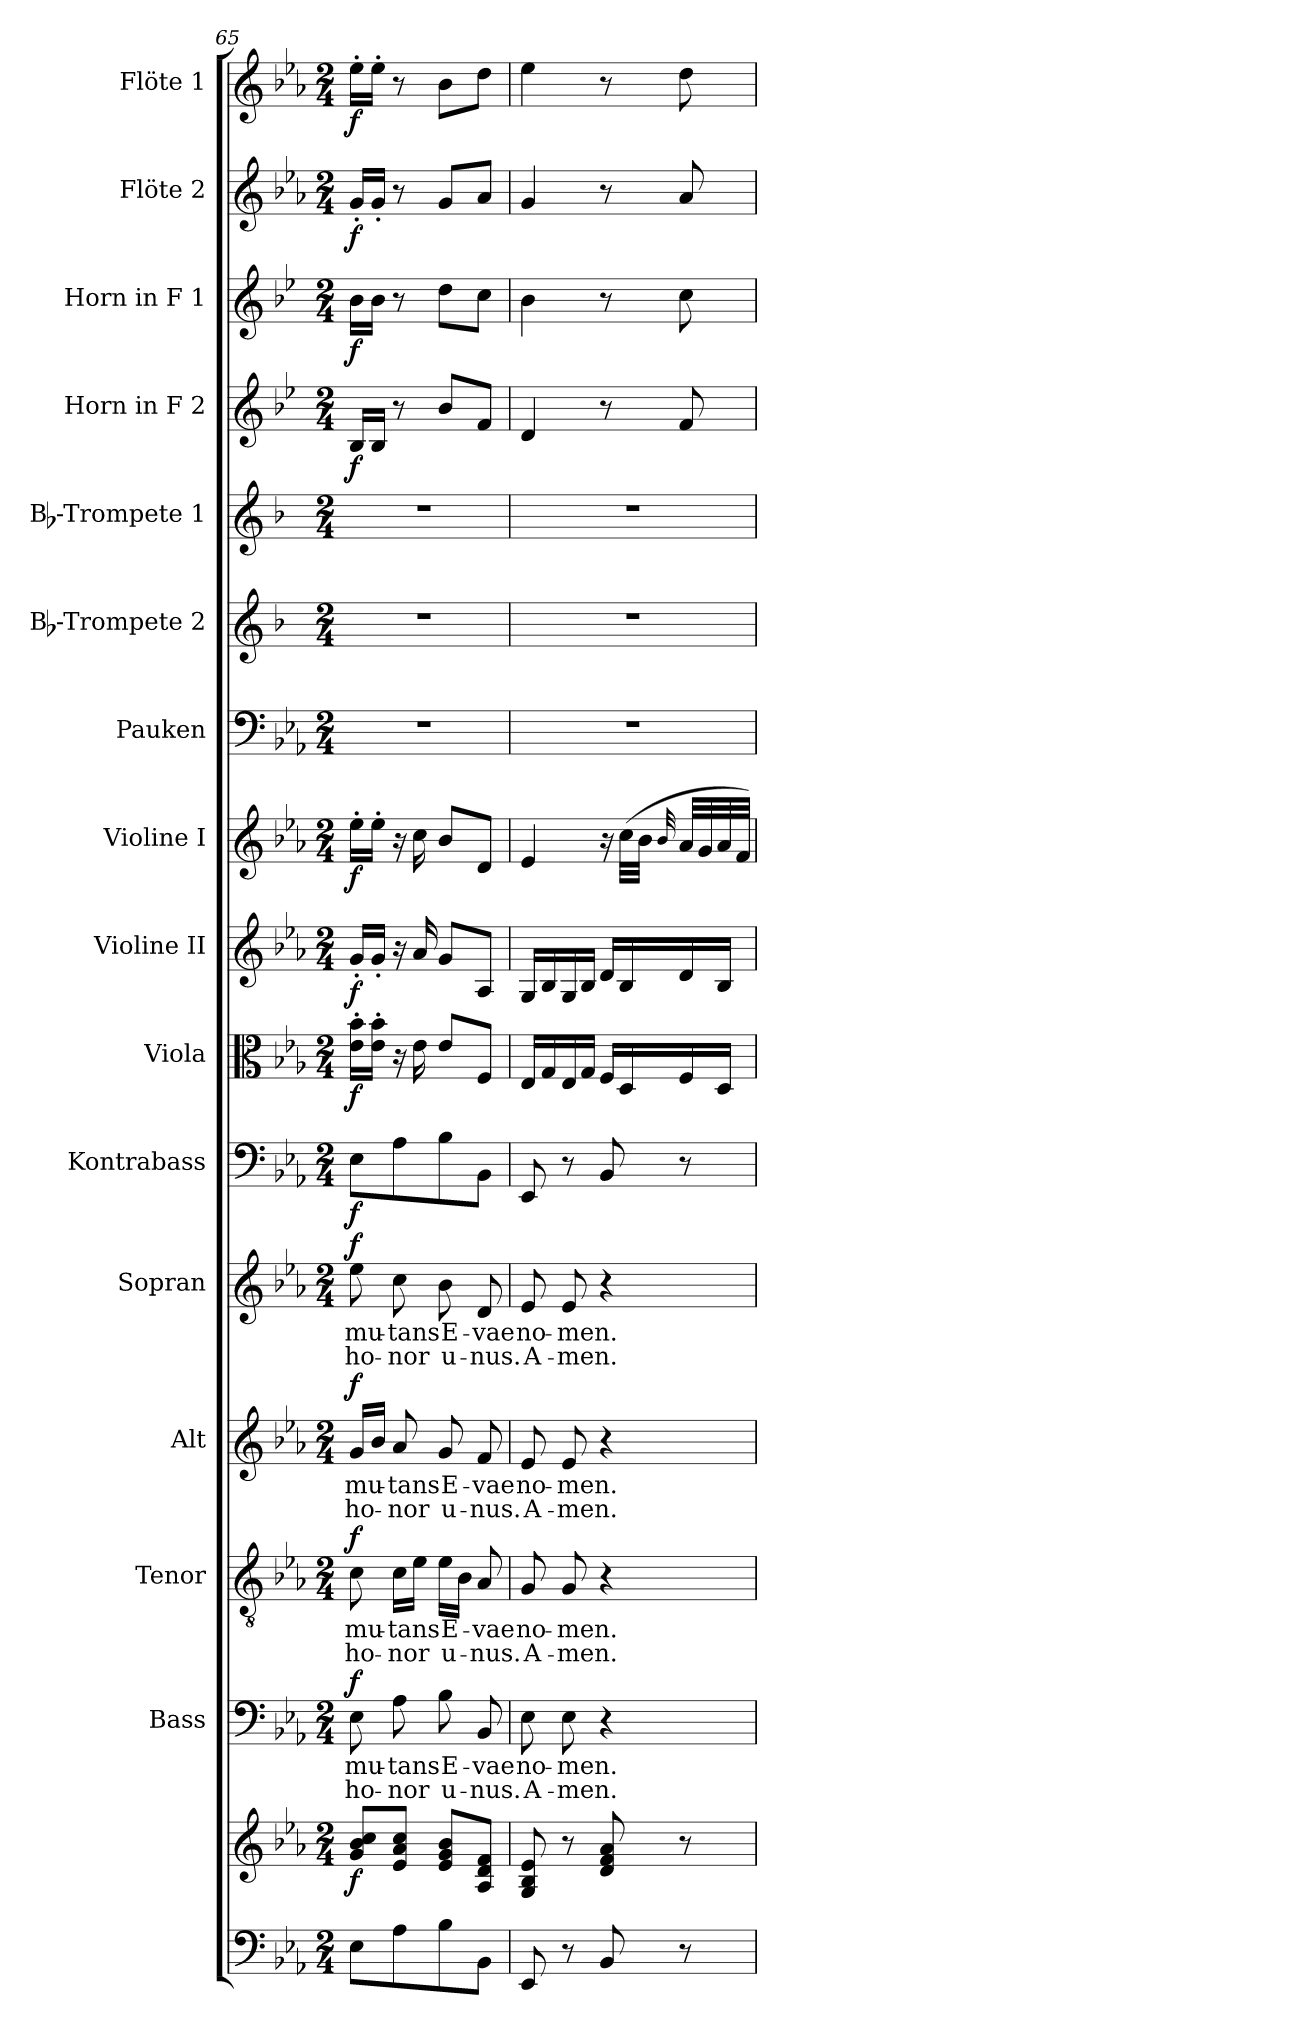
**kern	**kern	**dynam	**kern	**text	**text	**dynam	**kern	**text	**text	**dynam	**kern	**text	**text	**dynam	**kern	**text	**text	**dynam	**kern	**dynam	**kern	**dynam	**kern	**dynam	**kern	**dynam	**kern	**kern	**kern	**kern	**dynam	**kern	**dynam	**kern	**dynam	**kern	**dynam
*part16	*part16	*part16	*part15	*part15	*part15	*part15	*part14	*part14	*part14	*part14	*part13	*part13	*part13	*part13	*part12	*part12	*part12	*part12	*part11	*part11	*part10	*part10	*part9	*part9	*part8	*part8	*part7	*part6	*part5	*part4	*part4	*part3	*part3	*part2	*part2	*part1	*part1
*staff17	*staff16	*staff16/17	*staff15	*staff15	*staff15	*staff15	*staff14	*staff14	*staff14	*staff14	*staff13	*staff13	*staff13	*staff13	*staff12	*staff12	*staff12	*staff12	*staff11	*staff11	*staff10	*staff10	*staff9	*staff9	*staff8	*staff8	*staff7	*staff6	*staff5	*staff4	*staff4	*staff3	*staff3	*staff2	*staff2	*staff1	*staff1
*	*	*	*I"Bass	*	*	*	*I"Tenor	*	*	*	*I"Alt	*	*	*	*I"Sopran	*	*	*	*I"Kontrabass	*	*I"Viola	*	*I"Violine II	*	*I"Violine I	*	*I"Pauken	*I"Bb-Trompete 2	*I"Bb-Trompete 1	*I"Horn in F 2	*	*I"Horn in F 1	*	*I"Flöte 2	*	*I"Flöte 1	*
*	*	*	*I'B.	*	*	*	*I'T.	*	*	*	*I'A.	*	*	*	*I'S.	*	*	*	*I'Kb.	*	*I'Vla.	*	*I'Vl. II	*	*I'Vl. I	*	*I'Pk.	*I'Bb Trp. 2	*I'Bb Trp. 1	*	*	*	*	*I'Fl. 2	*	*I'Fl. 1	*
*clefF4	*clefG2	*	*clefF4	*	*	*	*clefGv2	*	*	*	*clefG2	*	*	*	*clefG2	*	*	*	*clefF4	*	*clefC3	*	*clefG2	*	*clefG2	*	*clefF4	*clefG2	*clefG2	*clefG2	*	*clefG2	*	*clefG2	*	*clefG2	*
*	*	*	*	*	*	*	*	*	*	*	*	*	*	*	*	*	*	*	*ITrd7c12	*	*	*	*	*	*	*	*	*ITrd1c2	*ITrd1c2	*ITrd4c7	*	*ITrd4c7	*	*	*	*	*
*k[b-e-a-]	*k[b-e-a-]	*	*k[b-e-a-]	*	*	*	*k[b-e-a-]	*	*	*	*k[b-e-a-]	*	*	*	*k[b-e-a-]	*	*	*	*k[b-e-a-]	*	*k[b-e-a-]	*	*k[b-e-a-]	*	*k[b-e-a-]	*	*k[b-e-a-]	*k[b-e-a-]	*k[b-e-a-]	*k[b-e-a-]	*	*k[b-e-a-]	*	*k[b-e-a-]	*	*k[b-e-a-]	*
*E-:	*E-:	*	*E-:	*	*	*	*E-:	*	*	*	*E-:	*	*	*	*E-:	*	*	*	*E-:	*	*E-:	*	*E-:	*	*E-:	*	*E-:	*E-:	*E-:	*E-:	*	*E-:	*	*E-:	*	*E-:	*
*M2/4	*M2/4	*	*M2/4	*	*	*	*M2/4	*	*	*	*M2/4	*	*	*	*M2/4	*	*	*	*M2/4	*	*M2/4	*	*M2/4	*	*M2/4	*	*M2/4	*M2/4	*M2/4	*M2/4	*	*M2/4	*	*M2/4	*	*M2/4	*
=65	=65	=65	=65	=65	=65	=65	=65	=65	=65	=65	=65	=65	=65	=65	=65	=65	=65	=65	=65	=65	=65	=65	=65	=65	=65	=65	=65	=65	=65	=65	=65	=65	=65	=65	=65	=65	=65
!	!	!LO:DY:b	!	!LO:LY:b	!LO:LY:b	!LO:DY:a	!	!LO:LY:b	!LO:LY:b	!LO:DY:a	!	!LO:LY:b	!LO:LY:b	!LO:DY:a	!	!LO:LY:b	!LO:LY:b	!LO:DY:a	!	!LO:DY:b	!	!LO:DY:b	!	!LO:DY:b	!	!LO:DY:b	!	!	!	!	!LO:DY:b	!	!LO:DY:b	!	!LO:DY:b	!	!LO:DY:b
8E-\L	8g/ 8b-/ 8cc/L	f	8E-\	mu-	ho-	f	8c\	mu-	ho-	f	16g/LL	mu-	ho-	f	8ee-\	mu-	ho-	f	8EE-\L	f	16e-\'> 16b-\'>LL	f	16g'</LL	f	16ee-'>\LL	f	2r	2r	2r	16E-/LL	f	16e-\LL	f	16g'</LL	f	16ee-'>\LL	f
.	.	.	.	.	.	.	.	.	.	.	16b-/JJ	.	.	.	.	.	.	.	.	.	16e-\'> 16b-\'>JJ	.	16g'</JJ	.	16ee-'>\JJ	.	.	.	.	16E-/JJ	.	16e-\JJ	.	16g'</JJ	.	16ee-'>\JJ	.
!	!	!	!	!LO:LY:b	!LO:LY:b	!	!	!LO:LY:b	!LO:LY:b	!	!	!LO:LY:b	!LO:LY:b	!	!	!LO:LY:b	!LO:LY:b	!	!	!	!	!	!	!	!	!	!	!	!	!	!	!	!	!	!	!	!
8A-\	8e-/ 8a-/ 8cc/J	.	8A-\	-tans	-nor	.	16c\LL	-tans	-nor	.	8a-/	-tans	-nor	.	8cc\	-tans	-nor	.	8AA-\	.	16r	.	16r	.	16r	.	.	.	.	8r	.	8r	.	8r	.	8r	.
.	.	.	.	.	.	.	16e-\JJ	.	.	.	.	.	.	.	.	.	.	.	.	.	16e-\	.	16a-/	.	16cc\	.	.	.	.	.	.	.	.	.	.	.	.
!	!	!	!	!LO:LY:b	!LO:LY:b	!	!	!LO:LY:b	!LO:LY:b	!	!	!LO:LY:b	!LO:LY:b	!	!	!LO:LY:b	!LO:LY:b	!	!	!	!	!	!	!	!	!	!	!	!	!	!	!	!	!	!	!	!
8B-\	8e-/ 8g/ 8b-/L	.	8B-\	E-	u-	.	16e-\LL	E-	u-	.	8g/	E-	u-	.	8b-\	E-	u-	.	8BB-\	.	8e-/L	.	8g/L	.	8b-/L	.	.	.	.	8e-/L	.	8g\L	.	8g/L	.	8b-\L	.
.	.	.	.	.	.	.	16B-\JJ	.	.	.	.	.	.	.	.	.	.	.	.	.	.	.	.	.	.	.	.	.	.	.	.	.	.	.	.	.	.
!	!	!	!	!LO:LY:b	!LO:LY:b	!	!	!LO:LY:b	!LO:LY:b	!	!	!LO:LY:b	!LO:LY:b	!	!	!LO:LY:b	!LO:LY:b	!	!	!	!	!	!	!	!	!	!	!	!	!	!	!	!	!	!	!	!
8BB-\J	8A-/ 8d/ 8f/J	.	8BB-/	-vae	-nus.	.	8A-/	-vae	-nus.	.	8f/	-vae	-nus.	.	8d/	-vae	-nus.	.	8BBB-\J	.	8F/J	.	8A-/J	.	8d/J	.	.	.	.	8B-/J	.	8f\J	.	8a-/J	.	8dd\J	.
=66	=66	=66	=66	=66	=66	=66	=66	=66	=66	=66	=66	=66	=66	=66	=66	=66	=66	=66	=66	=66	=66	=66	=66	=66	=66	=66	=66	=66	=66	=66	=66	=66	=66	=66	=66	=66	=66
!	!	!	!	!LO:LY:b	!LO:LY:b	!	!	!LO:LY:b	!LO:LY:b	!	!	!LO:LY:b	!LO:LY:b	!	!	!LO:LY:b	!LO:LY:b	!	!	!	!	!	!	!	!	!	!	!	!	!	!	!	!	!	!	!	!
8EE-/	8G/ 8B-/ 8e-/	.	8E-\	no-	A-	.	8G/	no-	A-	.	8e-/	no-	A-	.	8e-/	no-	A-	.	8EEE-/	.	16E-/LL	.	16G/LL	.	4e-/	.	2r	2r	2r	4G/	.	4e-\	.	4g/	.	4ee-\	.
.	.	.	.	.	.	.	.	.	.	.	.	.	.	.	.	.	.	.	.	.	16G/	.	16B-/	.	.	.	.	.	.	.	.	.	.	.	.	.	.
!	!	!	!	!LO:LY:b	!LO:LY:b	!	!	!LO:LY:b	!LO:LY:b	!	!	!LO:LY:b	!LO:LY:b	!	!	!LO:LY:b	!LO:LY:b	!	!	!	!	!	!	!	!	!	!	!	!	!	!	!	!	!	!	!	!
8r	8r	.	8E-\	-men.	-men.	.	8G/	-men.	-men.	.	8e-/	-men.	-men.	.	8e-/	-men.	-men.	.	8r	.	16E-/	.	16G/	.	.	.	.	.	.	.	.	.	.	.	.	.	.
.	.	.	.	.	.	.	.	.	.	.	.	.	.	.	.	.	.	.	.	.	16G/JJ	.	16B-/JJ	.	.	.	.	.	.	.	.	.	.	.	.	.	.
8BB-/	8d/ 8f/ 8a-/	.	4r	.	.	.	4r	.	.	.	4r	.	.	.	4r	.	.	.	8BBB-/	.	16F/LL	.	16d/LL	.	16r	.	.	.	.	8r	.	8r	.	8r	.	8r	.
.	.	.	.	.	.	.	.	.	.	.	.	.	.	.	.	.	.	.	.	.	16D/	.	16B-/	.	(>32cc\LLL	.	.	.	.	.	.	.	.	.	.	.	.
.	.	.	.	.	.	.	.	.	.	.	.	.	.	.	.	.	.	.	.	.	.	.	.	.	32b-\JJJ	.	.	.	.	.	.	.	.	.	.	.	.
.	.	.	.	.	.	.	.	.	.	.	.	.	.	.	.	.	.	.	.	.	.	.	.	.	32qqb-/	.	.	.	.	.	.	.	.	.	.	.	.
8r	8r	.	.	.	.	.	.	.	.	.	.	.	.	.	.	.	.	.	8r	.	16F/	.	16d/	.	32a-/LLL	.	.	.	.	8B-/	.	8f\	.	8a-/	.	8dd\	.
.	.	.	.	.	.	.	.	.	.	.	.	.	.	.	.	.	.	.	.	.	.	.	.	.	32g/	.	.	.	.	.	.	.	.	.	.	.	.
.	.	.	.	.	.	.	.	.	.	.	.	.	.	.	.	.	.	.	.	.	16D/JJ	.	16B-/JJ	.	32a-/	.	.	.	.	.	.	.	.	.	.	.	.
.	.	.	.	.	.	.	.	.	.	.	.	.	.	.	.	.	.	.	.	.	.	.	.	.	32f/JJJ)	.	.	.	.	.	.	.	.	.	.	.	.
=	=	=	=	=	=	=	=	=	=	=	=	=	=	=	=	=	=	=	=	=	=	=	=	=	=	=	=	=	=	=	=	=	=	=	=	=	=
*-	*-	*-	*-	*-	*-	*-	*-	*-	*-	*-	*-	*-	*-	*-	*-	*-	*-	*-	*-	*-	*-	*-	*-	*-	*-	*-	*-	*-	*-	*-	*-	*-	*-	*-	*-	*-	*-
